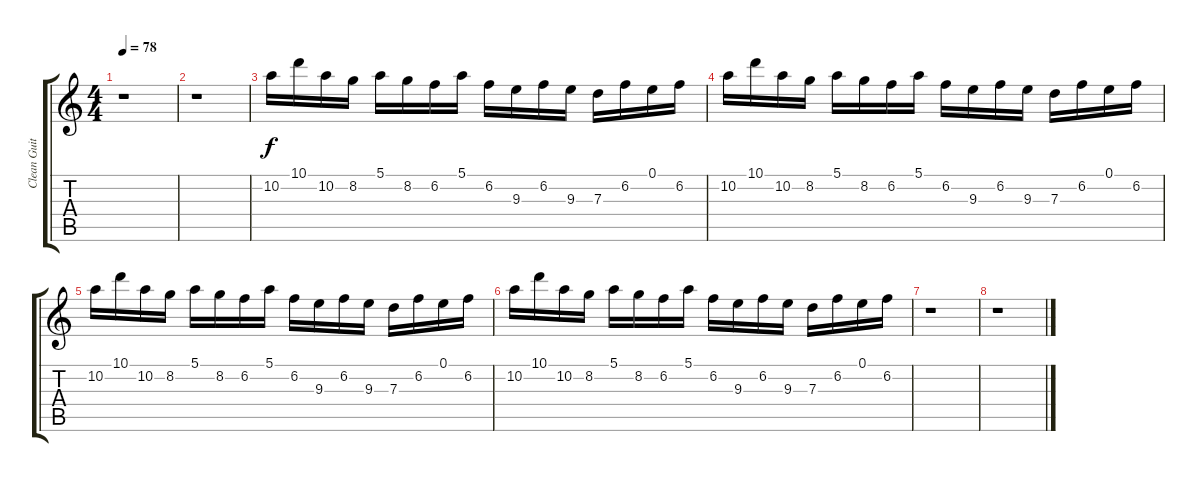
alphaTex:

\track ("Clean Guitar" "Clean Guit") {instrument electricguitarclean}
\staff {score tabs}
\tuning (E4 B3 G3 D3 A2 E2) {hide}
\ts (4 4)
\tempo 78
\clef g2
\ks c
r.1{dy f} |
r.1 |
10.2.16 10.1.16 10.2.16 8.2.16 5.1.16 8.2.16 6.2.16 5.1.16 6.2.16 9.3.16 6.2.16 9.3.16 7.3.16 6.2.16 0.1.16 6.2.16 |
10.2.16 10.1.16 10.2.16 8.2.16 5.1.16 8.2.16 6.2.16 5.1.16 6.2.16 9.3.16 6.2.16 9.3.16 7.3.16 6.2.16 0.1.16 6.2.16 |
10.2.16 10.1.16 10.2.16 8.2.16 5.1.16 8.2.16 6.2.16 5.1.16 6.2.16 9.3.16 6.2.16 9.3.16 7.3.16 6.2.16 0.1.16 6.2.16 |
10.2.16 10.1.16 10.2.16 8.2.16 5.1.16 8.2.16 6.2.16 5.1.16 6.2.16 9.3.16 6.2.16 9.3.16 7.3.16 6.2.16 0.1.16 6.2.16 |
r.1 |
r.1
